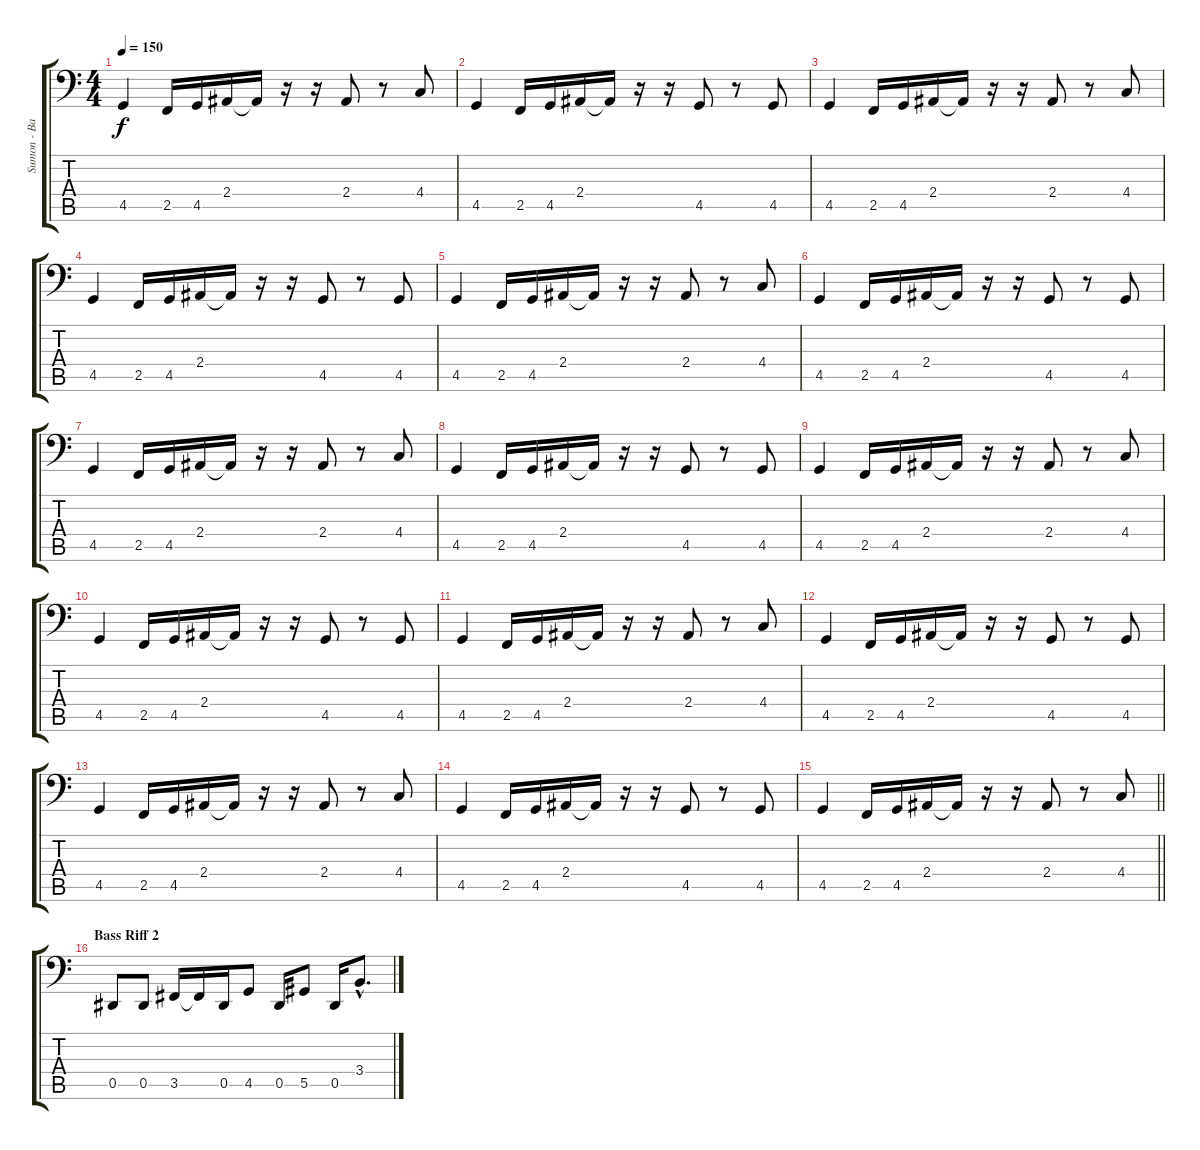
\track ("Sumon - Bass" "Sumon - Ba") {instrument electricbassfinger}
\staff {score tabs}
\tuning (B2 Gb2 Db2 Ab1 Eb1 Bb0) {hide}
\ts (4 4)
\tempo 150
\clef f4
\ks c
4.5.4{dy f} 2.5.16 4.5.16 2.4.16 2.4{t}.16 r.16 r.16 2.4.8 r.8 4.4.8 |
4.5.4 2.5.16 4.5.16 2.4.16 2.4{t}.16 r.16 r.16 4.5.8 r.8 4.5.8 |
4.5.4 2.5.16 4.5.16 2.4.16 2.4{t}.16 r.16 r.16 2.4.8 r.8 4.4.8 |
4.5.4 2.5.16 4.5.16 2.4.16 2.4{t}.16 r.16 r.16 4.5.8 r.8 4.5.8 |
4.5.4 2.5.16 4.5.16 2.4.16 2.4{t}.16 r.16 r.16 2.4.8 r.8 4.4.8 |
4.5.4 2.5.16 4.5.16 2.4.16 2.4{t}.16 r.16 r.16 4.5.8 r.8 4.5.8 |
4.5.4 2.5.16 4.5.16 2.4.16 2.4{t}.16 r.16 r.16 2.4.8 r.8 4.4.8 |
4.5.4 2.5.16 4.5.16 2.4.16 2.4{t}.16 r.16 r.16 4.5.8 r.8 4.5.8 |
4.5.4 2.5.16 4.5.16 2.4.16 2.4{t}.16 r.16 r.16 2.4.8 r.8 4.4.8 |
4.5.4 2.5.16 4.5.16 2.4.16 2.4{t}.16 r.16 r.16 4.5.8 r.8 4.5.8 |
4.5.4 2.5.16 4.5.16 2.4.16 2.4{t}.16 r.16 r.16 2.4.8 r.8 4.4.8 |
4.5.4 2.5.16 4.5.16 2.4.16 2.4{t}.16 r.16 r.16 4.5.8 r.8 4.5.8 |
4.5.4 2.5.16 4.5.16 2.4.16 2.4{t}.16 r.16 r.16 2.4.8 r.8 4.4.8 |
4.5.4 2.5.16 4.5.16 2.4.16 2.4{t}.16 r.16 r.16 4.5.8 r.8 4.5.8 |
\barLineRight lightlight
4.5.4 2.5.16 4.5.16 2.4.16 2.4{t}.16 r.16 r.16 2.4.8 r.8 4.4.8 |
\section ("" "Bass Riff 2")
0.5.8 0.5.8 3.5.16 3.5{t}.16 0.5.16 4.5.8 0.5.16 5.5.8 0.5.16 3.4{hac}.8{d}
